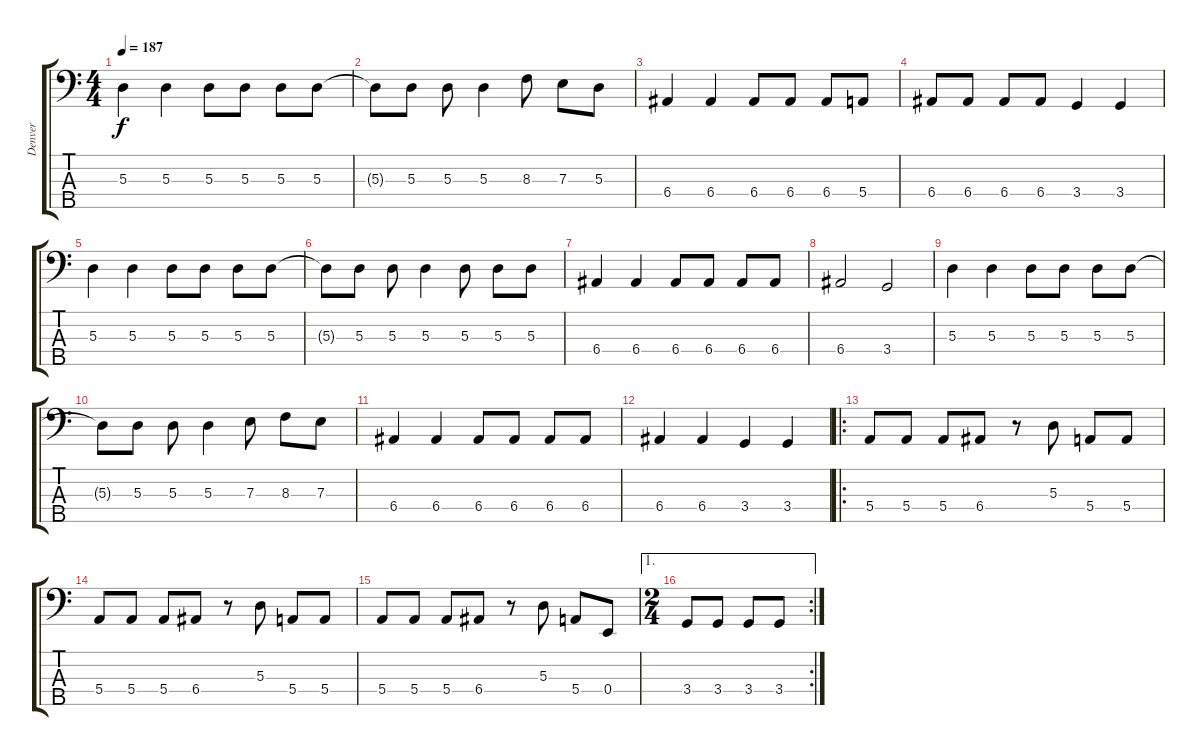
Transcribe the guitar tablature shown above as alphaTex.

\track ("Denver" "Denver") {instrument electricbassfinger}
\staff {score tabs}
\tuning (G2 D2 A1 E1 B0) {hide}
\ts (4 4)
\tempo 187
\clef f4
\ks c
5.3.4{dy f} 5.3.4 5.3.8 5.3.8 5.3.8 5.3.8 |
5.3{t}.8 5.3.8 5.3.8 5.3.4 8.3.8 7.3.8 5.3.8 |
6.4.4 6.4.4 6.4.8 6.4.8 6.4.8 5.4.8 |
6.4.8 6.4.8 6.4.8 6.4.8 3.4.4 3.4.4 |
5.3.4 5.3.4 5.3.8 5.3.8 5.3.8 5.3.8 |
5.3{t}.8 5.3.8 5.3.8 5.3.4 5.3.8 5.3.8 5.3.8 |
6.4.4 6.4.4 6.4.8 6.4.8 6.4.8 6.4.8 |
6.4.2 3.4.2 |
5.3.4 5.3.4 5.3.8 5.3.8 5.3.8 5.3.8 |
5.3{t}.8 5.3.8 5.3.8 5.3.4 7.3.8 8.3.8 7.3.8 |
6.4.4 6.4.4 6.4.8 6.4.8 6.4.8 6.4.8 |
6.4.4 6.4.4 3.4.4 3.4.4 |
\ro
5.4.8 5.4.8 5.4.8 6.4.8 r.8 5.3.8 5.4.8 5.4.8 |
5.4.8 5.4.8 5.4.8 6.4.8 r.8 5.3.8 5.4.8 5.4.8 |
5.4.8 5.4.8 5.4.8 6.4.8 r.8 5.3.8 5.4.8 0.4.8 |
\ae 1
\rc 2
\ts (2 4)
3.4.8 3.4.8 3.4.8 3.4.8
